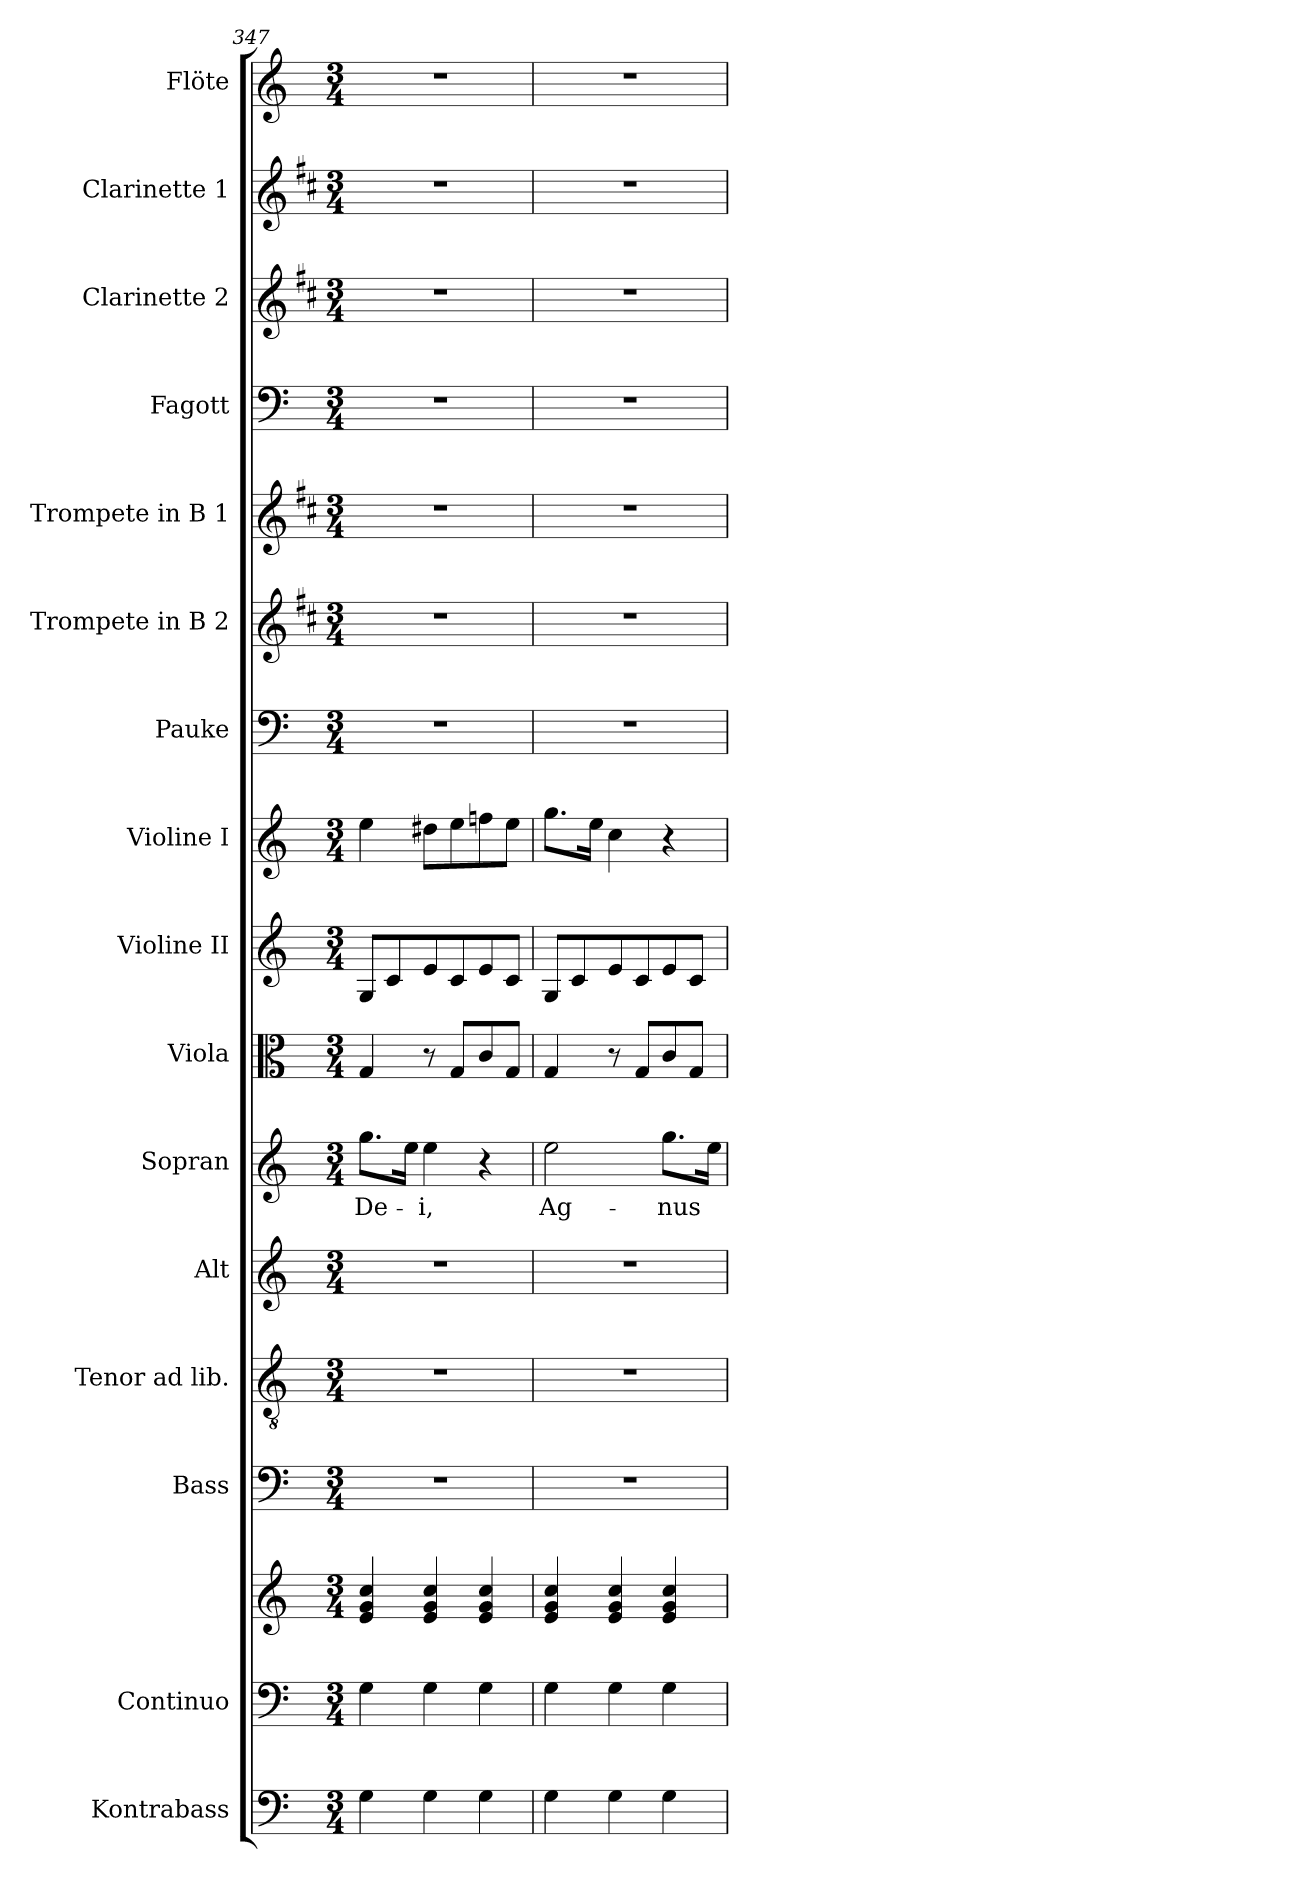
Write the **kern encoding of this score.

**kern	**kern	**kern	**kern	**kern	**kern	**kern	**text	**kern	**kern	**kern	**kern	**kern	**kern	**kern	**kern	**kern	**kern
*part16	*part15	*part15	*part14	*part13	*part12	*part11	*part11	*part10	*part9	*part8	*part7	*part6	*part5	*part4	*part3	*part2	*part1
*staff17	*staff16	*staff15	*staff14	*staff13	*staff12	*staff11	*staff11	*staff10	*staff9	*staff8	*staff7	*staff6	*staff5	*staff4	*staff3	*staff2	*staff1
*I"Kontrabass	*I"Continuo	*	*I"Bass	*I"Tenor ad lib.	*I"Alt	*I"Sopran	*	*I"Viola	*I"Violine II	*I"Violine I	*I"Pauke	*I"Trompete in B 2	*I"Trompete in B 1	*I"Fagott	*I"Clarinette 2	*I"Clarinette 1	*I"Flöte
*I'Kb.	*I'cont.	*	*I'B	*I'T	*I'A	*I'S	*	*I'Vla.	*I'Vl. II	*I'Vl. I	*I'Pk.	*	*	*I'Fg.	*I'Cl. 2	*I'Cl. 1	*I'Fl.
*clefF4	*clefF4	*clefG2	*clefF4	*clefGv2	*clefG2	*clefG2	*	*clefC3	*clefG2	*clefG2	*clefF4	*clefG2	*clefG2	*clefF4	*clefG2	*clefG2	*clefG2
*ITrd7c12	*	*	*	*	*	*	*	*	*	*	*	*ITrd1c2	*ITrd1c2	*	*ITrd1c2	*ITrd1c2	*
*k[]	*k[]	*k[]	*k[]	*k[]	*k[]	*k[]	*	*k[]	*k[]	*k[]	*k[]	*k[]	*k[]	*k[]	*k[]	*k[]	*k[]
*C:	*C:	*C:	*C:	*C:	*C:	*C:	*	*C:	*C:	*C:	*C:	*C:	*C:	*C:	*C:	*C:	*C:
*M3/4	*M3/4	*M3/4	*M3/4	*M3/4	*M3/4	*M3/4	*	*M3/4	*M3/4	*M3/4	*M3/4	*M3/4	*M3/4	*M3/4	*M3/4	*M3/4	*M3/4
=347	=347	=347	=347	=347	=347	=347	=347	=347	=347	=347	=347	=347	=347	=347	=347	=347	=347
!	!	!	!	!	!	!	!LO:LY:b	!	!	!	!	!	!	!	!	!	!
4GG\	4G\	4e/ 4g/ 4cc/	2.r	2.r	2.r	8.gg\L	De-	4G/	8G/L	4ee\	2.r	2.r	2.r	2.r	2.r	2.r	2.r
.	.	.	.	.	.	.	.	.	8c/	.	.	.	.	.	.	.	.
.	.	.	.	.	.	16ee\Jk	.	.	.	.	.	.	.	.	.	.	.
!	!	!	!	!	!	!	!LO:LY:b	!	!	!	!	!	!	!	!	!	!
4GG\	4G\	4e/ 4g/ 4cc/	.	.	.	4ee\	-i,	8r	8e/	8dd#X\L	.	.	.	.	.	.	.
.	.	.	.	.	.	.	.	8G/L	8c/	8ee\	.	.	.	.	.	.	.
4GG\	4G\	4e/ 4g/ 4cc/	.	.	.	4r	.	8c/	8e/	8ffn\	.	.	.	.	.	.	.
.	.	.	.	.	.	.	.	8G/J	8c/J	8ee\J	.	.	.	.	.	.	.
!!LO:PB:g=z
=348	=348	=348	=348	=348	=348	=348	=348	=348	=348	=348	=348	=348	=348	=348	=348	=348	=348
!	!	!	!	!	!	!	!LO:LY:b	!	!	!	!	!	!	!	!	!	!
4GG\	4G\	4e/ 4g/ 4cc/	2.r	2.r	2.r	2ee\	Ag-	4G/	8G/L	8.gg\L	2.r	2.r	2.r	2.r	2.r	2.r	2.r
.	.	.	.	.	.	.	.	.	8c/	.	.	.	.	.	.	.	.
.	.	.	.	.	.	.	.	.	.	16ee\Jk	.	.	.	.	.	.	.
4GG\	4G\	4e/ 4g/ 4cc/	.	.	.	.	.	8r	8e/	4cc\	.	.	.	.	.	.	.
.	.	.	.	.	.	.	.	8G/L	8c/	.	.	.	.	.	.	.	.
!	!	!	!	!	!	!	!LO:LY:b	!	!	!	!	!	!	!	!	!	!
4GG\	4G\	4e/ 4g/ 4cc/	.	.	.	8.gg\L	-nus	8c/	8e/	4r	.	.	.	.	.	.	.
.	.	.	.	.	.	.	.	8G/J	8c/J	.	.	.	.	.	.	.	.
.	.	.	.	.	.	16ee\Jk	.	.	.	.	.	.	.	.	.	.	.
=	=	=	=	=	=	=	=	=	=	=	=	=	=	=	=	=	=
*-	*-	*-	*-	*-	*-	*-	*-	*-	*-	*-	*-	*-	*-	*-	*-	*-	*-
